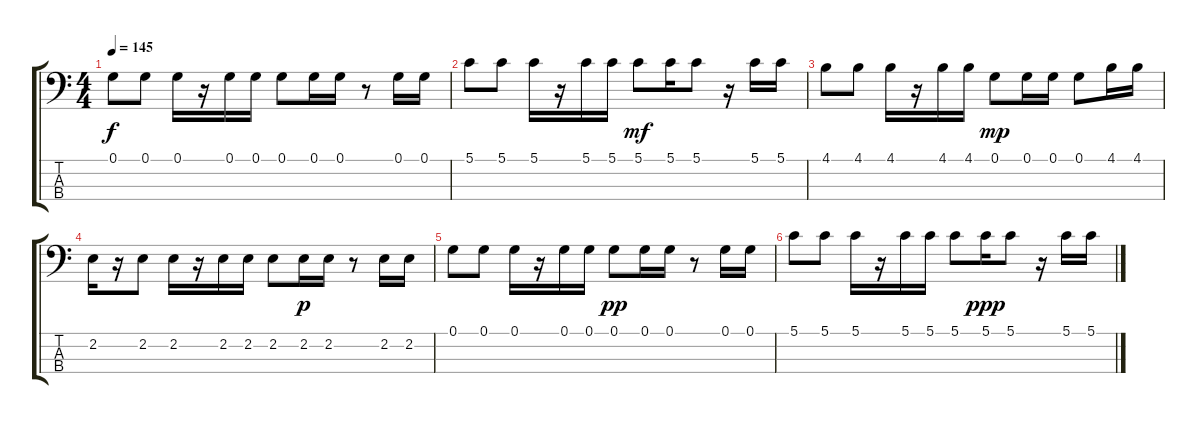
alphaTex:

\track "" {instrument electricbassfinger}
\staff {score tabs}
\tuning (G2 D2 A1 E1) {hide}
\ts (4 4)
\tempo 145
\clef f4
\ks c
0.1.8{dy f} 0.1.8 0.1.16 r.16 0.1.16 0.1.16 0.1.8 0.1.16 0.1.16 r.8 0.1.16 0.1.16 |
5.1.8 5.1.8 5.1.16 r.16 5.1.16 5.1.16 5.1.8{dy mf} 5.1.16 5.1.8 r.16 5.1.16 5.1.16 |
4.1.8 4.1.8 4.1.16 r.16 4.1.16 4.1.16 0.1.8{dy mp} 0.1.16 0.1.16 0.1.8 4.1.16 4.1.16 |
2.2.16 r.16 2.2.8 2.2.16 r.16 2.2.16 2.2.16 2.2.8 2.2.16{dy p} 2.2.16 r.8 2.2.16 2.2.16 |
0.1.8 0.1.8 0.1.16 r.16 0.1.16 0.1.16 0.1.8{dy pp} 0.1.16 0.1.16 r.8 0.1.16 0.1.16 |
5.1.8 5.1.8 5.1.16 r.16 5.1.16 5.1.16 5.1.8 5.1.16{dy ppp} 5.1.8 r.16 5.1.16 5.1.16
